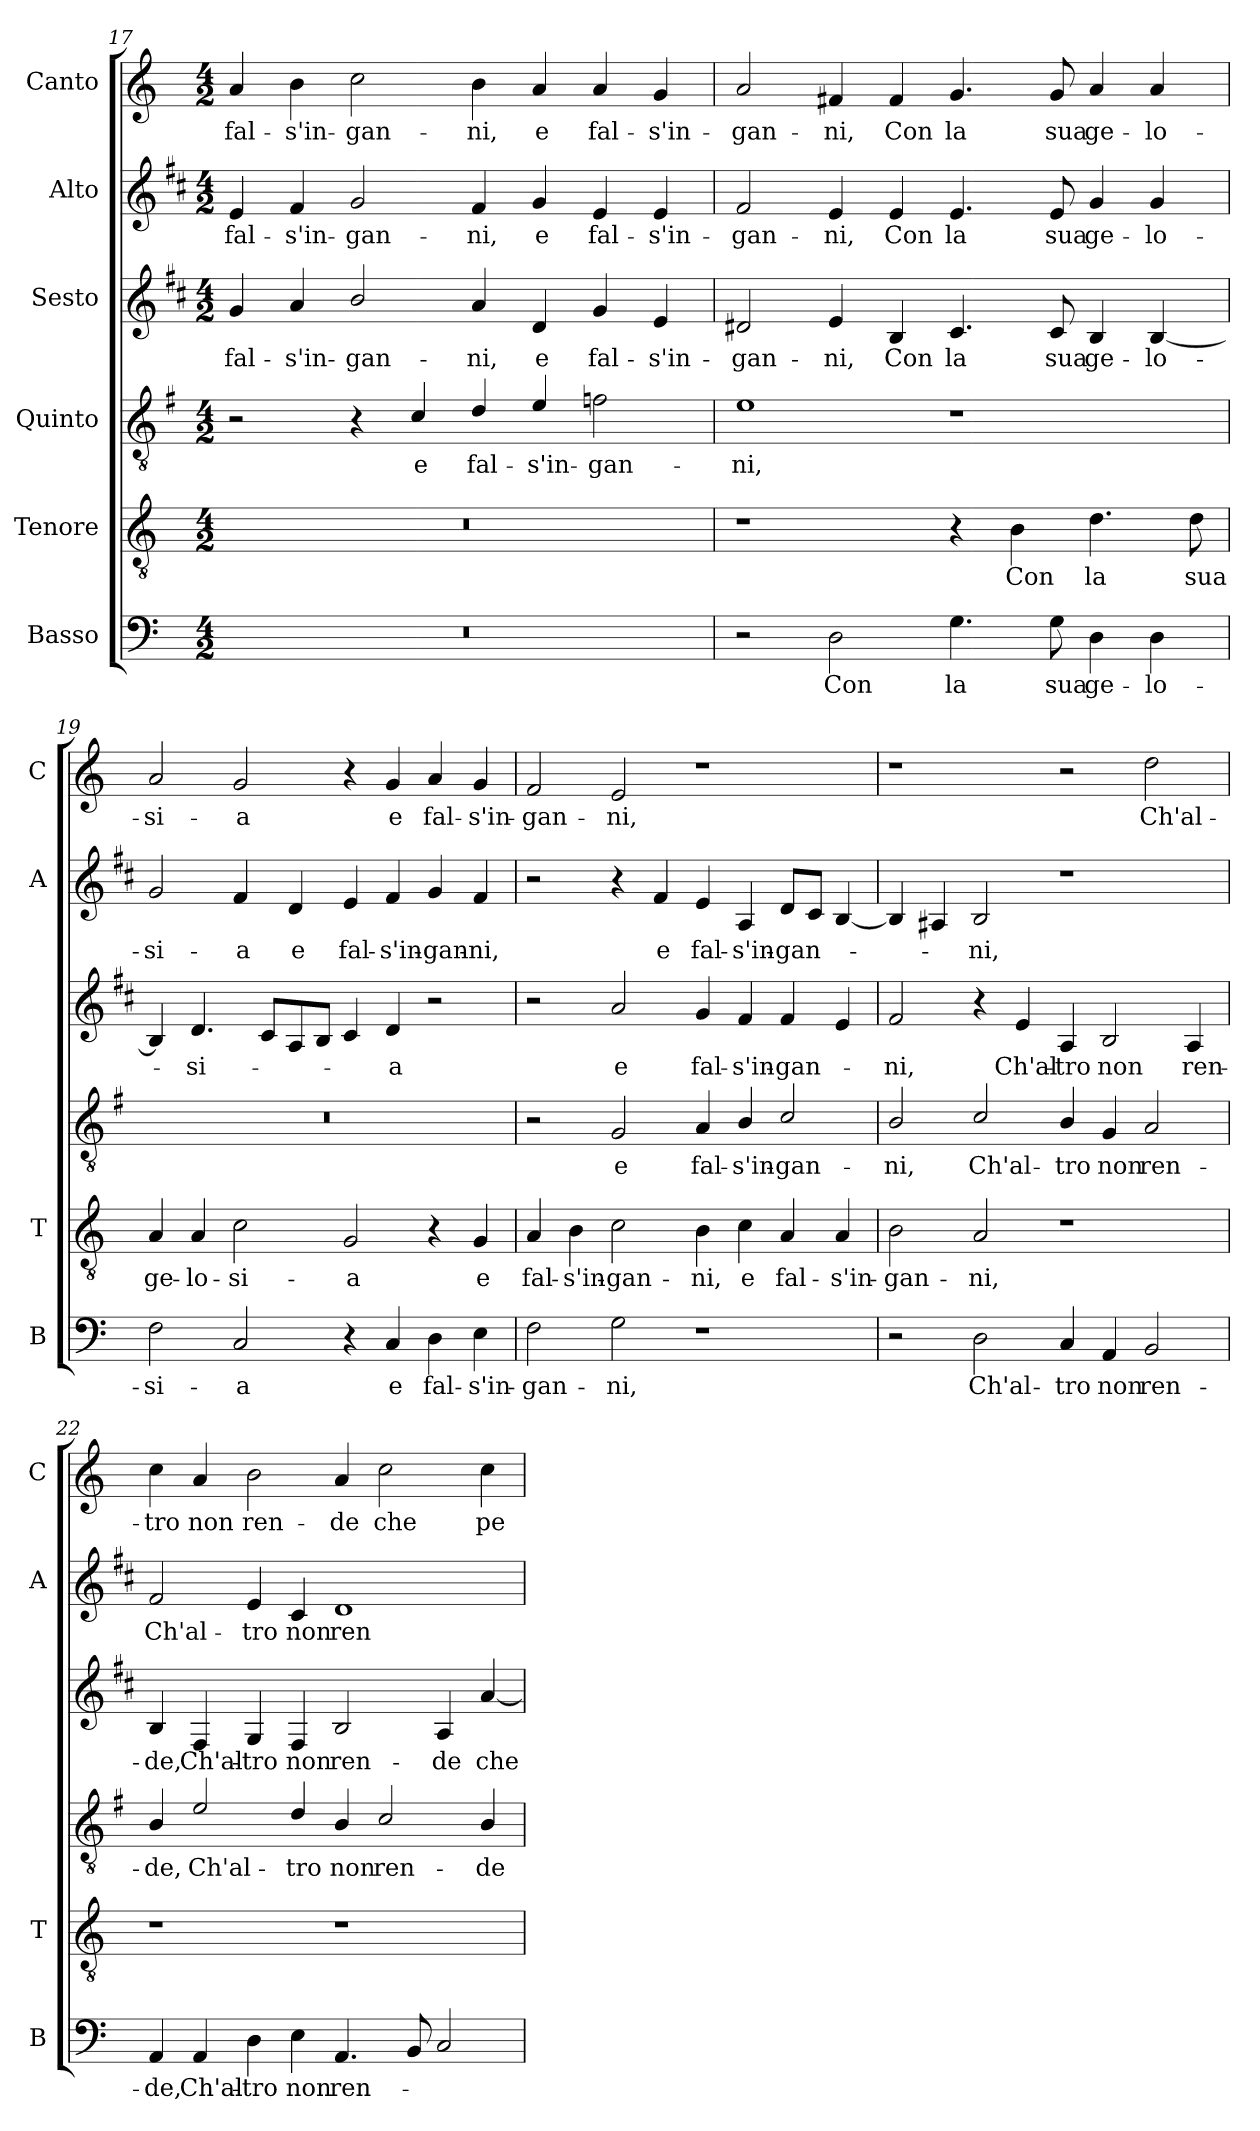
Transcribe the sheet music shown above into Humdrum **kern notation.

**kern	**text	**kern	**text	**kern	**text	**kern	**text	**kern	**text	**kern	**text
*part6	*part6	*part5	*part5	*part4	*part4	*part3	*part3	*part2	*part2	*part1	*part1
*staff6	*staff6	*staff5	*staff5	*staff4	*staff4	*staff3	*staff3	*staff2	*staff2	*staff1	*staff1
*I"Basso	*	*I"Tenore	*	*I"Quinto	*	*I"Sesto	*	*I"Alto	*	*I"Canto	*
*I'B	*	*I'T	*	*	*	*	*	*I'A	*	*I'C	*
*clefF4	*	*clefGv2	*	*clefGv2	*	*clefG2	*	*clefG2	*	*clefG2	*
*	*	*	*	*ITrd4c7	*	*ITrd1c2	*	*ITrd1c2	*	*	*
*k[]	*	*k[]	*	*k[]	*	*k[]	*	*k[]	*	*k[]	*
*C:	*	*C:	*	*C:	*	*C:	*	*C:	*	*C:	*
*M4/2	*	*M4/2	*	*M4/2	*	*M4/2	*	*M4/2	*	*M4/2	*
=17	=17	=17	=17	=17	=17	=17	=17	=17	=17	=17	=17
!	!	!	!	!	!	!	!LO:LY:b	!	!LO:LY:b	!	!LO:LY:b
0r	.	0r	.	2r	.	4f/	fal-	4d/	fal-	4a/	fal-
!	!	!	!	!	!	!	!LO:LY:b	!	!LO:LY:b	!	!LO:LY:b
.	.	.	.	.	.	4g/	-s'in-	4e/	-s'in-	4b\	-s'in-
!	!	!	!	!	!	!	!LO:LY:b	!	!LO:LY:b	!	!LO:LY:b
.	.	.	.	4r	.	2a/	-gan-	2f/	-gan-	2cc\	-gan-
!	!	!	!	!	!LO:LY:b	!	!	!	!	!	!
.	.	.	.	4F/	e	.	.	.	.	.	.
!	!	!	!	!	!LO:LY:b	!	!LO:LY:b	!	!LO:LY:b	!	!LO:LY:b
.	.	.	.	4G/	fal-	4g/	-ni,	4e/	-ni,	4b\	-ni,
!	!	!	!	!	!LO:LY:b	!	!LO:LY:b	!	!LO:LY:b	!	!LO:LY:b
.	.	.	.	4A/	-s'in-	4c/	e	4f/	e	4a/	e
!	!	!	!	!	!LO:LY:b	!	!LO:LY:b	!	!LO:LY:b	!	!LO:LY:b
.	.	.	.	2B-X\	-gan-	4f/	fal-	4d/	fal-	4a/	fal-
!	!	!	!	!	!	!	!LO:LY:b	!	!LO:LY:b	!	!LO:LY:b
.	.	.	.	.	.	4d/	-s'in-	4d/	-s'in-	4g/	-s'in-
!!LO:PB:g=z
=18	=18	=18	=18	=18	=18	=18	=18	=18	=18	=18	=18
!	!	!	!	!	!LO:LY:b	!	!LO:LY:b	!	!LO:LY:b	!	!LO:LY:b
2r	.	1r	.	1A	-ni,	2c#X/	-gan-	2e/	-gan-	2a/	-gan-
!	!LO:LY:b	!	!	!	!	!	!LO:LY:b	!	!LO:LY:b	!	!LO:LY:b
2D\	Con	.	.	.	.	4d/	-ni,	4d/	-ni,	4f#X/	-ni,
!	!	!	!	!	!	!	!LO:LY:b	!	!LO:LY:b	!	!LO:LY:b
.	.	.	.	.	.	4A/	Con	4d/	Con	4f#/	Con
!	!LO:LY:b	!	!	!	!	!	!LO:LY:b	!	!LO:LY:b	!	!LO:LY:b
4.G\	la	4r	.	1r	.	4.B/	la	4.d/	la	4.g/	la
!	!	!	!LO:LY:b	!	!	!	!	!	!	!	!
.	.	4B\	Con	.	.	.	.	.	.	.	.
!	!LO:LY:b	!	!	!	!	!	!LO:LY:b	!	!LO:LY:b	!	!LO:LY:b
8G\	sua	.	.	.	.	8B/	sua	8d/	sua	8g/	sua
!	!LO:LY:b	!	!LO:LY:b	!	!	!	!LO:LY:b	!	!LO:LY:b	!	!LO:LY:b
4D\	ge-	4.d\	la	.	.	4A/	ge-	4f/	ge-	4a/	ge-
!	!LO:LY:b	!	!	!	!	!	!LO:LY:b	!	!LO:LY:b	!	!LO:LY:b
4D\	-lo-	.	.	.	.	[4A/	-lo-	4f/	-lo-	4a/	-lo-
!	!	!	!LO:LY:b	!	!	!	!	!	!	!	!
.	.	8d\	sua	.	.	.	.	.	.	.	.
=19	=19	=19	=19	=19	=19	=19	=19	=19	=19	=19	=19
!	!LO:LY:b	!	!LO:LY:b	!	!	!	!	!	!LO:LY:b	!	!LO:LY:b
2F\	-si-	4A/	ge-	0r	.	4A/]	.	2f/	-si-	2a/	-si-
!	!	!	!LO:LY:b	!	!	!	!LO:LY:b	!	!	!	!
.	.	4A/	-lo-	.	.	4.c/	-si-	.	.	.	.
!	!LO:LY:b	!	!LO:LY:b	!	!	!	!	!	!LO:LY:b	!	!LO:LY:b
2C/	-a	2c\	-si-	.	.	.	.	4e/	-a	2g/	-a
.	.	.	.	.	.	8B/L	.	.	.	.	.
!	!	!	!	!	!	!	!	!	!LO:LY:b	!	!
.	.	.	.	.	.	8G/	.	4c/	e	.	.
.	.	.	.	.	.	8A/J	.	.	.	.	.
!	!	!	!LO:LY:b	!	!	!	!	!	!LO:LY:b	!	!
4r	.	2G/	-a	.	.	4B/	.	4d/	fal-	4r	.
!	!LO:LY:b	!	!	!	!	!	!LO:LY:b	!	!LO:LY:b	!	!LO:LY:b
4C/	e	.	.	.	.	4c/	-a	4e/	-s'in-	4g/	e
!	!LO:LY:b	!	!	!	!	!	!	!	!LO:LY:b	!	!LO:LY:b
4D\	fal-	4r	.	.	.	2r	.	4f/	-gan-	4a/	fal-
!	!LO:LY:b	!	!LO:LY:b	!	!	!	!	!	!LO:LY:b	!	!LO:LY:b
4E\	-s'in-	4G/	e	.	.	.	.	4e/	-ni,	4g/	-s'in-
=20	=20	=20	=20	=20	=20	=20	=20	=20	=20	=20	=20
!	!LO:LY:b	!	!LO:LY:b	!	!	!	!	!	!	!	!LO:LY:b
2F\	-gan-	4A/	fal-	2r	.	2r	.	2r	.	2f/	-gan-
!	!	!	!LO:LY:b	!	!	!	!	!	!	!	!
.	.	4B\	-s'in-	.	.	.	.	.	.	.	.
!	!LO:LY:b	!	!LO:LY:b	!	!LO:LY:b	!	!LO:LY:b	!	!	!	!LO:LY:b
2G\	-ni,	2c\	-gan-	2C/	e	2g/	e	4r	.	2e/	-ni,
!	!	!	!	!	!	!	!	!	!LO:LY:b	!	!
.	.	.	.	.	.	.	.	4e/	e	.	.
!	!	!	!LO:LY:b	!	!LO:LY:b	!	!LO:LY:b	!	!LO:LY:b	!	!
1r	.	4B\	-ni,	4D/	fal-	4f/	fal-	4d/	fal-	1r	.
!	!	!	!LO:LY:b	!	!LO:LY:b	!	!LO:LY:b	!	!LO:LY:b	!	!
.	.	4c\	e	4E/	-s'in-	4e/	-s'in-	4G/	-s'in-	.	.
!	!	!	!LO:LY:b	!	!LO:LY:b	!	!LO:LY:b	!	!LO:LY:b	!	!
.	.	4A/	fal-	2F/	-gan-	4e/	-gan-	8c/L	-gan-	.	.
.	.	.	.	.	.	.	.	8B/J	.	.	.
!	!	!	!LO:LY:b	!	!	!	!	!	!	!	!
.	.	4A/	-s'in-	.	.	4d/	.	[4A/	.	.	.
=21	=21	=21	=21	=21	=21	=21	=21	=21	=21	=21	=21
!	!	!	!LO:LY:b	!	!LO:LY:b	!	!LO:LY:b	!	!	!	!
2r	.	2B\	-gan-	2E/	-ni,	2e/	-ni,	4A/]	.	1r	.
.	.	.	.	.	.	.	.	4G#X/	.	.	.
!	!LO:LY:b	!	!LO:LY:b	!	!LO:LY:b	!	!	!	!LO:LY:b	!	!
2D\	Ch'al-	2A/	-ni,	2F/	Ch'al-	4r	.	2A/	-ni,	.	.
!	!	!	!	!	!	!	!LO:LY:b	!	!	!	!
.	.	.	.	.	.	4d/	Ch'al-	.	.	.	.
!	!LO:LY:b	!	!	!	!LO:LY:b	!	!LO:LY:b	!	!	!	!
4C/	-tro	1r	.	4E/	-tro	4G/	-tro	1r	.	2r	.
!	!LO:LY:b	!	!	!	!LO:LY:b	!	!LO:LY:b	!	!	!	!
4AA/	non	.	.	4C/	non	2A/	non	.	.	.	.
!	!LO:LY:b	!	!	!	!LO:LY:b	!	!	!	!	!	!LO:LY:b
2BB/	ren-	.	.	2D/	ren-	.	.	.	.	2dd\	Ch'al-
!	!	!	!	!	!	!	!LO:LY:b	!	!	!	!
.	.	.	.	.	.	4G/	ren-	.	.	.	.
!!LO:LB:g=z
=22	=22	=22	=22	=22	=22	=22	=22	=22	=22	=22	=22
!	!LO:LY:b	!	!	!	!LO:LY:b	!	!LO:LY:b	!	!LO:LY:b	!	!LO:LY:b
4AA/	-de,	1r	.	4E/	-de,	4A/	-de,	2e/	Ch'al-	4cc\	-tro
!	!LO:LY:b	!	!	!	!LO:LY:b	!	!LO:LY:b	!	!	!	!LO:LY:b
4AA/	Ch'al-	.	.	2A/	Ch'al-	4E/	Ch'al-	.	.	4a/	non
!	!LO:LY:b	!	!	!	!	!	!LO:LY:b	!	!LO:LY:b	!	!LO:LY:b
4D\	-tro	.	.	.	.	4F/	-tro	4d/	-tro	2b\	ren-
!	!LO:LY:b	!	!	!	!LO:LY:b	!	!LO:LY:b	!	!LO:LY:b	!	!
4E\	non	.	.	4G/	-tro	4E/	non	4B/	non	.	.
!	!LO:LY:b	!	!	!	!LO:LY:b	!	!LO:LY:b	!	!LO:LY:b	!	!LO:LY:b
4.AA/	ren-	1r	.	4E/	non	2A/	ren-	1c	ren-	4a/	-de
!	!	!	!	!	!LO:LY:b	!	!	!	!	!	!LO:LY:b
.	.	.	.	2F/	ren-	.	.	.	.	2cc\	che
8BB/	.	.	.	.	.	.	.	.	.	.	.
!	!	!	!	!	!	!	!LO:LY:b	!	!	!	!
2C/	.	.	.	.	.	4G/	-de	.	.	.	.
!	!	!	!	!	!LO:LY:b	!	!LO:LY:b	!	!	!	!LO:LY:b
.	.	.	.	4E/	-de	[4g/	che	.	.	4cc\	pe-
=	=	=	=	=	=	=	=	=	=	=	=
*-	*-	*-	*-	*-	*-	*-	*-	*-	*-	*-	*-
